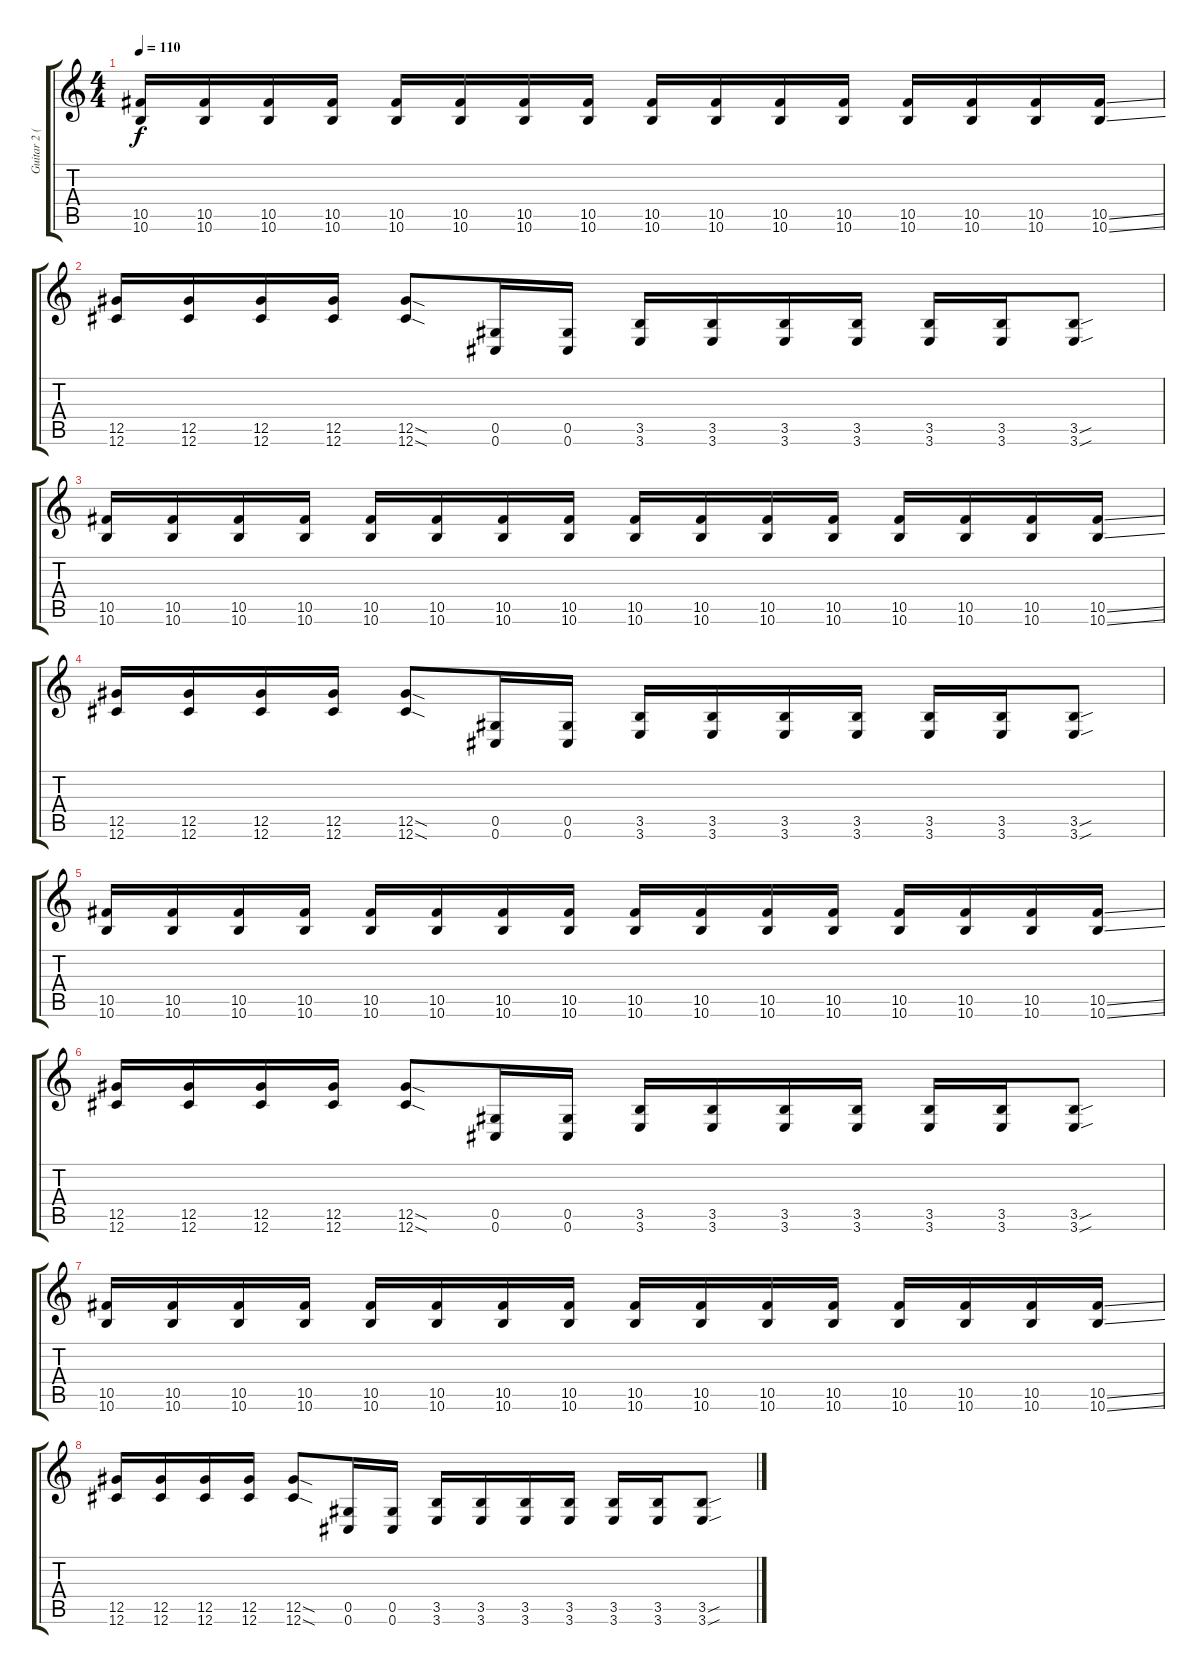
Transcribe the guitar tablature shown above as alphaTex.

\track ("Guitar 2 (Distortion)" "Guitar 2 (") {instrument distortionguitar}
\staff {score tabs}
\tuning (Eb4 Bb3 Gb3 Db3 Ab2 Db2) {hide}
\ts (4 4)
\tempo 110
\clef g2
\ks c
(10.5 10.6).16{dy f} (10.5 10.6).16 (10.5 10.6).16 (10.5 10.6).16 (10.5 10.6).16 (10.5 10.6).16 (10.5 10.6).16 (10.5 10.6).16 (10.5 10.6).16 (10.5 10.6).16 (10.5 10.6).16 (10.5 10.6).16 (10.5 10.6).16 (10.5 10.6).16 (10.5 10.6).16 (10.5{ss} 10.6{ss}).16 |
(12.5 12.6).16 (12.5 12.6).16 (12.5 12.6).16 (12.5 12.6).16 (12.5{sod} 12.6{sod}).8 (0.5 0.6).16 (0.5 0.6).16 (3.5 3.6).16 (3.5 3.6).16 (3.5 3.6).16 (3.5 3.6).16 (3.5 3.6).16 (3.5 3.6).16 (3.5{sou} 3.6{sou}).8 |
(10.5 10.6).16 (10.5 10.6).16 (10.5 10.6).16 (10.5 10.6).16 (10.5 10.6).16 (10.5 10.6).16 (10.5 10.6).16 (10.5 10.6).16 (10.5 10.6).16 (10.5 10.6).16 (10.5 10.6).16 (10.5 10.6).16 (10.5 10.6).16 (10.5 10.6).16 (10.5 10.6).16 (10.5{ss} 10.6{ss}).16 |
(12.5 12.6).16 (12.5 12.6).16 (12.5 12.6).16 (12.5 12.6).16 (12.5{sod} 12.6{sod}).8 (0.5 0.6).16 (0.5 0.6).16 (3.5 3.6).16 (3.5 3.6).16 (3.5 3.6).16 (3.5 3.6).16 (3.5 3.6).16 (3.5 3.6).16 (3.5{sou} 3.6{sou}).8 |
(10.5 10.6).16 (10.5 10.6).16 (10.5 10.6).16 (10.5 10.6).16 (10.5 10.6).16 (10.5 10.6).16 (10.5 10.6).16 (10.5 10.6).16 (10.5 10.6).16 (10.5 10.6).16 (10.5 10.6).16 (10.5 10.6).16 (10.5 10.6).16 (10.5 10.6).16 (10.5 10.6).16 (10.5{ss} 10.6{ss}).16 |
(12.5 12.6).16 (12.5 12.6).16 (12.5 12.6).16 (12.5 12.6).16 (12.5{sod} 12.6{sod}).8 (0.5 0.6).16 (0.5 0.6).16 (3.5 3.6).16 (3.5 3.6).16 (3.5 3.6).16 (3.5 3.6).16 (3.5 3.6).16 (3.5 3.6).16 (3.5{sou} 3.6{sou}).8 |
(10.5 10.6).16 (10.5 10.6).16 (10.5 10.6).16 (10.5 10.6).16 (10.5 10.6).16 (10.5 10.6).16 (10.5 10.6).16 (10.5 10.6).16 (10.5 10.6).16 (10.5 10.6).16 (10.5 10.6).16 (10.5 10.6).16 (10.5 10.6).16 (10.5 10.6).16 (10.5 10.6).16 (10.5{ss} 10.6{ss}).16 |
(12.5 12.6).16 (12.5 12.6).16 (12.5 12.6).16 (12.5 12.6).16 (12.5{sod} 12.6{sod}).8 (0.5 0.6).16 (0.5 0.6).16 (3.5 3.6).16 (3.5 3.6).16 (3.5 3.6).16 (3.5 3.6).16 (3.5 3.6).16 (3.5 3.6).16 (3.5{sou} 3.6{sou}).8
